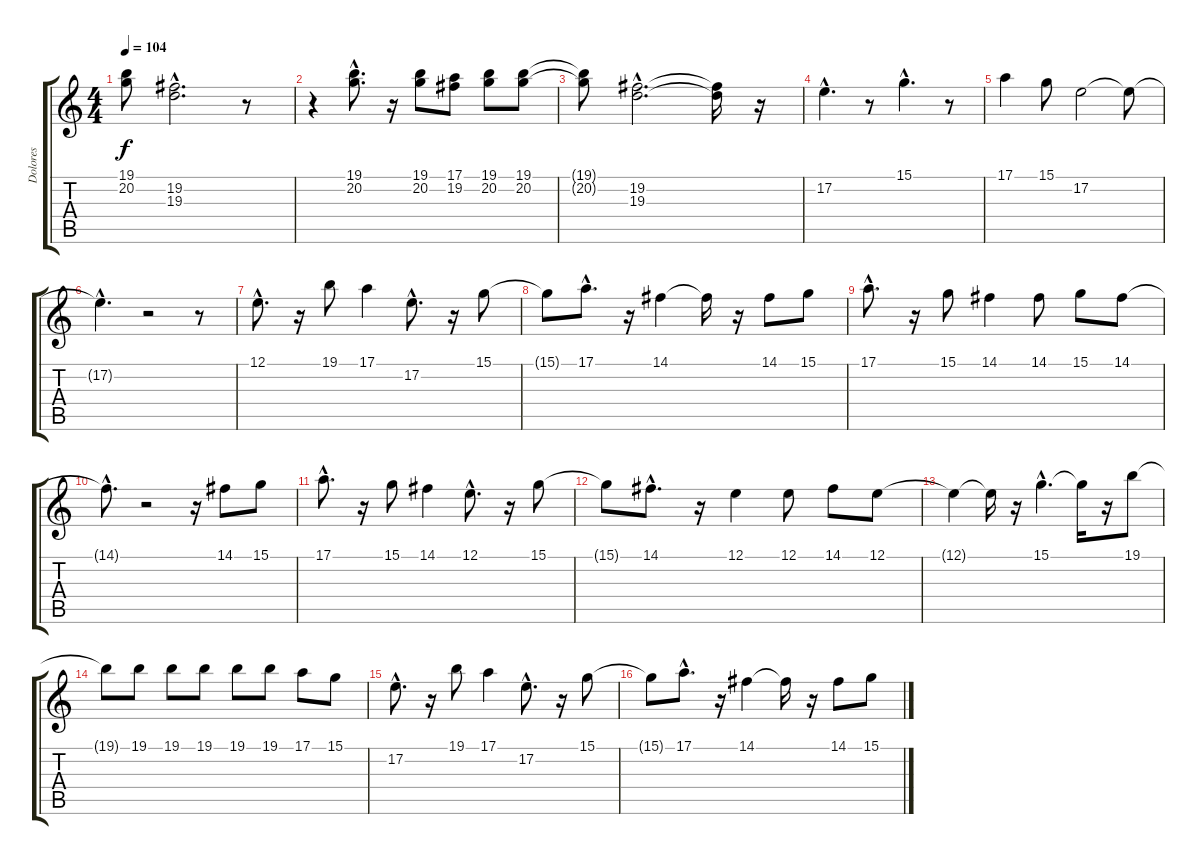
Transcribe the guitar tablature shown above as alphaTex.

\track ("Dolores" "Dolores") {instrument pad3polysynth}
\staff {score tabs}
\tuning (E4 B3 G3 D3 A2 E2) {hide}
\ts (4 4)
\tempo 104
\clef g2
\ks c
(19.1{t} 20.2{t}).8{dy f} (19.2{hac} 19.3{hac}).2{d} r.8 |
r.4 (19.1{hac} 20.2{hac}).8{d} r.16 (19.1 20.2).8 (17.1 19.2).8 (19.1 20.2).8 (19.1 20.2).8 |
(19.1{t} 20.2{t}).8 (19.2{hac} 19.3{hac}).2{d} (19.2{t} 19.3{t}).16 r.16 |
17.2{hac}.4{d} r.8 15.1{hac}.4{d} r.8 |
17.1.4 15.1.8 17.2.2 17.2{t}.8 |
17.2{hac t}.4{d} r.2 r.8 |
12.1{hac}.8{d} r.16 19.1.8 17.1.4 17.2{hac}.8{d} r.16 15.1.8 |
15.1{t}.8 17.1{hac}.8{d} r.16 14.1.4 14.1{t}.16 r.16 14.1.8 15.1.8 |
17.1{hac}.8{d} r.16 15.1.8 14.1.4 14.1.8 15.1.8 14.1.8 |
14.1{hac t}.8{d} r.2 r.16 14.1.8 15.1.8 |
17.1{hac}.8{d} r.16 15.1.8 14.1.4 12.1{hac}.8{d} r.16 15.1.8 |
15.1{t}.8 14.1{hac}.8{d} r.16 12.1.4 12.1.8 14.1.8 12.1.8 |
12.1{t}.4 12.1{t}.16 r.16 15.1{hac}.4{d} 15.1{t}.16 r.16 19.1.8 |
19.1{t}.8 19.1.8 19.1.8 19.1.8 19.1.8 19.1.8 17.1.8 15.1.8 |
17.2{hac}.8{d} r.16 19.1.8 17.1.4 17.2{hac}.8{d} r.16 15.1.8 |
15.1{t}.8 17.1{hac}.8{d} r.16 14.1.4 14.1{t}.16 r.16 14.1.8 15.1.8
